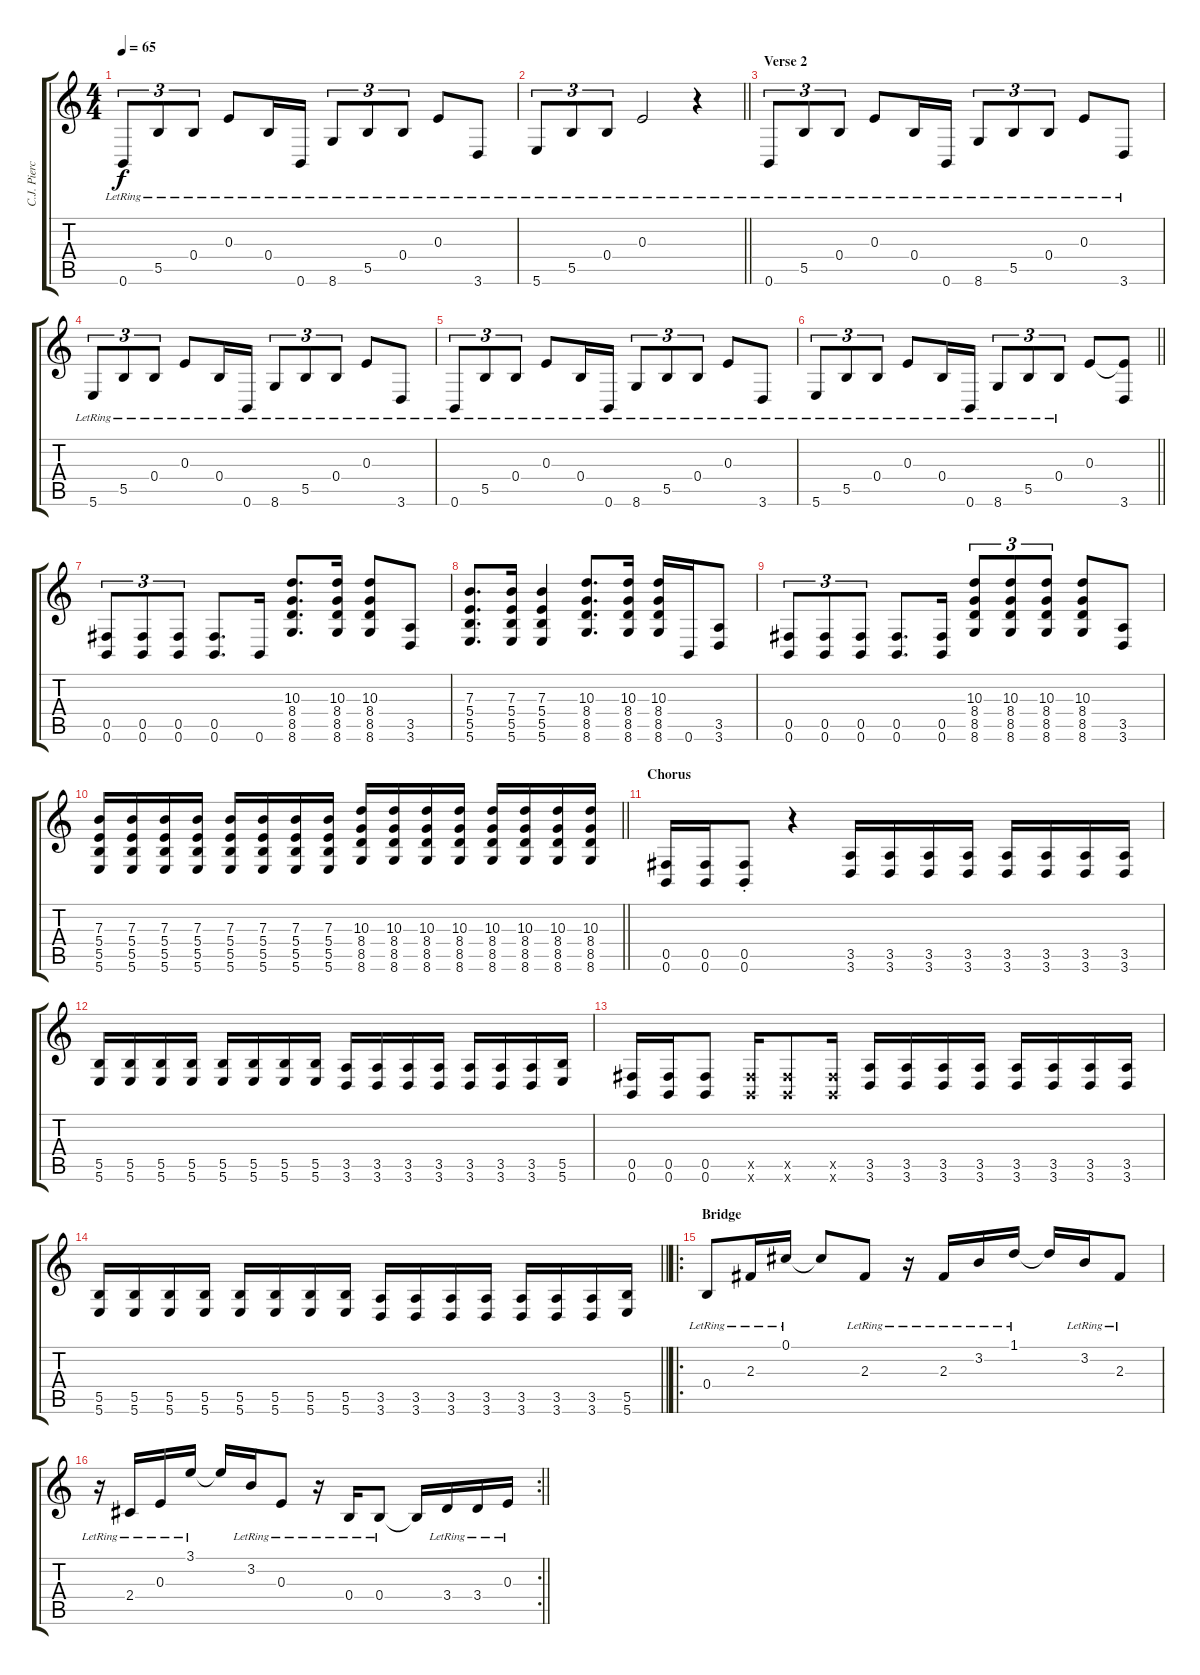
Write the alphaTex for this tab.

\track ("C.J. Pierce | Gtr. 1" "C.J. Pierc") {instrument electricguitarclean}
\staff {score tabs}
\tuning (Db4 Ab3 E3 B2 Gb2 B1) {hide}
\ts (4 4)
\tempo 65
\clef g2
\ks c
0.6{lr}.8{tu (3 2) dy f instrument electricguitarclean} 5.5{lr}.8{tu (3 2)} 0.4{lr}.8{tu (3 2)} 0.3{lr}.8 0.4{lr}.16 0.6{lr}.16 8.6{lr}.8{tu (3 2)} 5.5{lr}.8{tu (3 2)} 0.4{lr}.8{tu (3 2)} 0.3{lr}.8 3.6{lr}.8 |
\barLineRight lightlight
5.6{lr}.8{tu (3 2)} 5.5{lr}.8{tu (3 2)} 0.4{lr}.8{tu (3 2)} 0.3{lr}.2 r.4 |
\section ("" "Verse 2")
0.6{lr}.8{tu (3 2)} 5.5{lr}.8{tu (3 2)} 0.4{lr}.8{tu (3 2)} 0.3{lr}.8 0.4{lr}.16 0.6{lr}.16 8.6{lr}.8{tu (3 2)} 5.5{lr}.8{tu (3 2)} 0.4{lr}.8{tu (3 2)} 0.3{lr}.8 3.6{lr}.8 |
5.6{lr}.8{tu (3 2)} 5.5{lr}.8{tu (3 2)} 0.4{lr}.8{tu (3 2)} 0.3{lr}.8 0.4{lr}.16 0.6{lr}.16 8.6{lr}.8{tu (3 2)} 5.5{lr}.8{tu (3 2)} 0.4{lr}.8{tu (3 2)} 0.3{lr}.8 3.6{lr}.8 |
0.6{lr}.8{tu (3 2)} 5.5{lr}.8{tu (3 2)} 0.4{lr}.8{tu (3 2)} 0.3{lr}.8 0.4{lr}.16 0.6{lr}.16 8.6{lr}.8{tu (3 2)} 5.5{lr}.8{tu (3 2)} 0.4{lr}.8{tu (3 2)} 0.3{lr}.8 3.6{lr}.8 |
\barLineRight lightlight
5.6{lr}.8{tu (3 2)} 5.5{lr}.8{tu (3 2)} 0.4{lr}.8{tu (3 2)} 0.3{lr}.8 0.4{lr}.16 0.6{lr}.16 8.6{lr}.8{tu (3 2)} 5.5{lr}.8{tu (3 2)} 0.4{lr}.8{tu (3 2)} 0.3.8 (0.3{t} 3.6).8 |
(0.5 0.6).8{tu (3 2) instrument overdrivenguitar} (0.5 0.6).8{tu (3 2)} (0.5 0.6).8{tu (3 2)} (0.5 0.6).8{d} 0.6.16 (10.3 8.4 8.5 8.6).8{d} (10.3 8.4 8.5 8.6).16 (10.3 8.4 8.5 8.6).8 (3.5 3.6).8 |
(7.3 5.4 5.5 5.6).8{d} (7.3 5.4 5.5 5.6).16 (7.3 5.4 5.5 5.6).4 (10.3 8.4 8.5 8.6).8{d} (10.3 8.4 8.5 8.6).16 (10.3 8.4 8.5 8.6).16 0.6.16 (3.5 3.6).8 |
(0.5 0.6).8{tu (3 2)} (0.5 0.6).8{tu (3 2)} (0.5 0.6).8{tu (3 2)} (0.5 0.6).8{d} (0.5 0.6).16 (10.3 8.4 8.5 8.6).8{tu (3 2)} (10.3 8.4 8.5 8.6).8{tu (3 2)} (10.3 8.4 8.5 8.6).8{tu (3 2)} (10.3 8.4 8.5 8.6).8 (3.5 3.6).8 |
\barLineRight lightlight
(7.3 5.4 5.5 5.6).16 (7.3 5.4 5.5 5.6).16 (7.3 5.4 5.5 5.6).16 (7.3 5.4 5.5 5.6).16 (7.3 5.4 5.5 5.6).16 (7.3 5.4 5.5 5.6).16 (7.3 5.4 5.5 5.6).16 (7.3 5.4 5.5 5.6).16 (10.3 8.4 8.5 8.6).16 (10.3 8.4 8.5 8.6).16 (10.3 8.4 8.5 8.6).16 (10.3 8.4 8.5 8.6).16 (10.3 8.4 8.5 8.6).16 (10.3 8.4 8.5 8.6).16 (10.3 8.4 8.5 8.6).16 (10.3 8.4 8.5 8.6).16 |
\section ("" "Chorus")
(0.5 0.6).16 (0.5 0.6).16 (0.5{st} 0.6{st}).8 r.4 (3.5 3.6).16 (3.5 3.6).16 (3.5 3.6).16 (3.5 3.6).16 (3.5 3.6).16 (3.5 3.6).16 (3.5 3.6).16 (3.5 3.6).16 |
(5.5 5.6).16 (5.5 5.6).16 (5.5 5.6).16 (5.5 5.6).16 (5.5 5.6).16 (5.5 5.6).16 (5.5 5.6).16 (5.5 5.6).16 (3.5 3.6).16 (3.5 3.6).16 (3.5 3.6).16 (3.5 3.6).16 (3.5 3.6).16 (3.5 3.6).16 (3.5 3.6).16 (5.5 5.6).16 |
(0.5 0.6).16 (0.5 0.6).16 (0.5 0.6).8 (0.5{x} 0.6{x}).16 (0.5{x} 0.6{x}).8 (0.5{x} 0.6{x}).16 (3.5 3.6).16 (3.5 3.6).16 (3.5 3.6).16 (3.5 3.6).16 (3.5 3.6).16 (3.5 3.6).16 (3.5 3.6).16 (3.5 3.6).16 |
\barLineRight lightlight
(5.5 5.6).16 (5.5 5.6).16 (5.5 5.6).16 (5.5 5.6).16 (5.5 5.6).16 (5.5 5.6).16 (5.5 5.6).16 (5.5 5.6).16 (3.5 3.6).16 (3.5 3.6).16 (3.5 3.6).16 (3.5 3.6).16 (3.5 3.6).16 (3.5 3.6).16 (3.5 3.6).16 (5.5 5.6).16 |
\ro
\section ("" "Bridge")
0.4{lr}.8{instrument electricguitarclean} 2.3{lr}.16 0.1{lr}.16 0.1{t}.8 2.3{lr}.8 r.16 2.3{lr}.16 3.2{lr}.16 1.1{lr}.16 1.1{t}.16 3.2{lr}.16 2.3{lr}.8 |
\rc 2
\barLineRight lightlight
r.16 2.4{lr}.16 0.3{lr}.16 3.1{lr}.16 3.1{t}.16 3.2{lr}.16 0.3{lr}.8 r.16 0.4{lr}.16 0.4{lr}.8 0.4{t}.16 3.4{lr}.16 3.4{lr}.16 0.3{lr}.16
